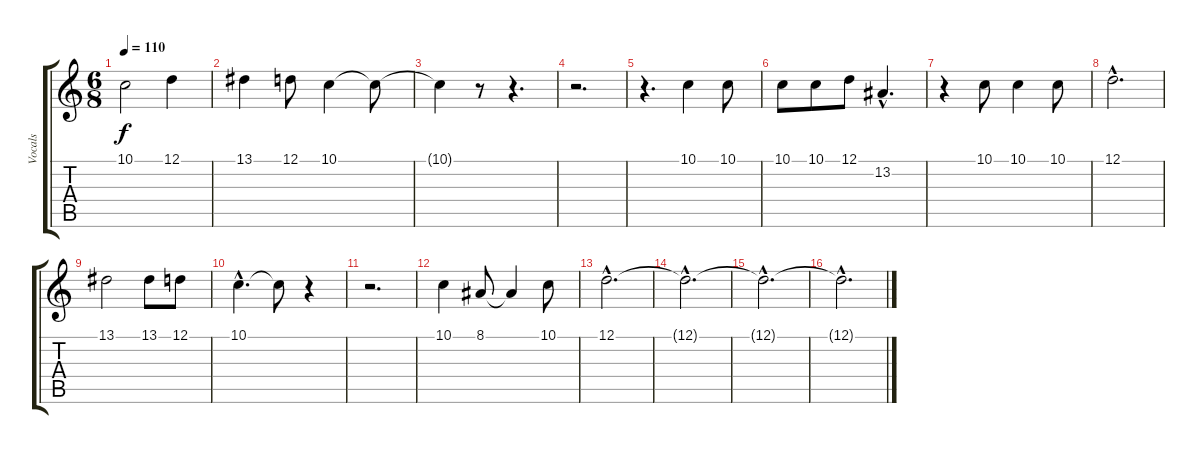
\track ("Vocals" "Vocals") {instrument flute}
\staff {score tabs}
\tuning (D4 A3 F3 C3 G2 D2) {hide}
\ts (6 8)
\tempo 110
\clef g2
\ks c
10.1.2{dy f} 12.1.4 |
13.1.4 12.1.8 10.1.4 10.1{t}.8 |
10.1{t}.4 r.8 r.4{d} |
r.2{d} |
r.4{d} 10.1.4 10.1.8 |
10.1.8 10.1.8 12.1.8 13.2{hac}.4{d} |
r.4 10.1.8 10.1.4 10.1.8 |
12.1{hac}.2{d} |
13.1.2 13.1.8 12.1.8 |
10.1{hac}.4{d} 10.1{t}.8 r.4 |
r.2{d} |
10.1.4 8.1.8 8.1{t}.4 10.1.8 |
12.1{hac}.2{d} |
12.1{hac t}.2{d} |
12.1{hac t}.2{d} |
12.1{hac t}.2{d}
